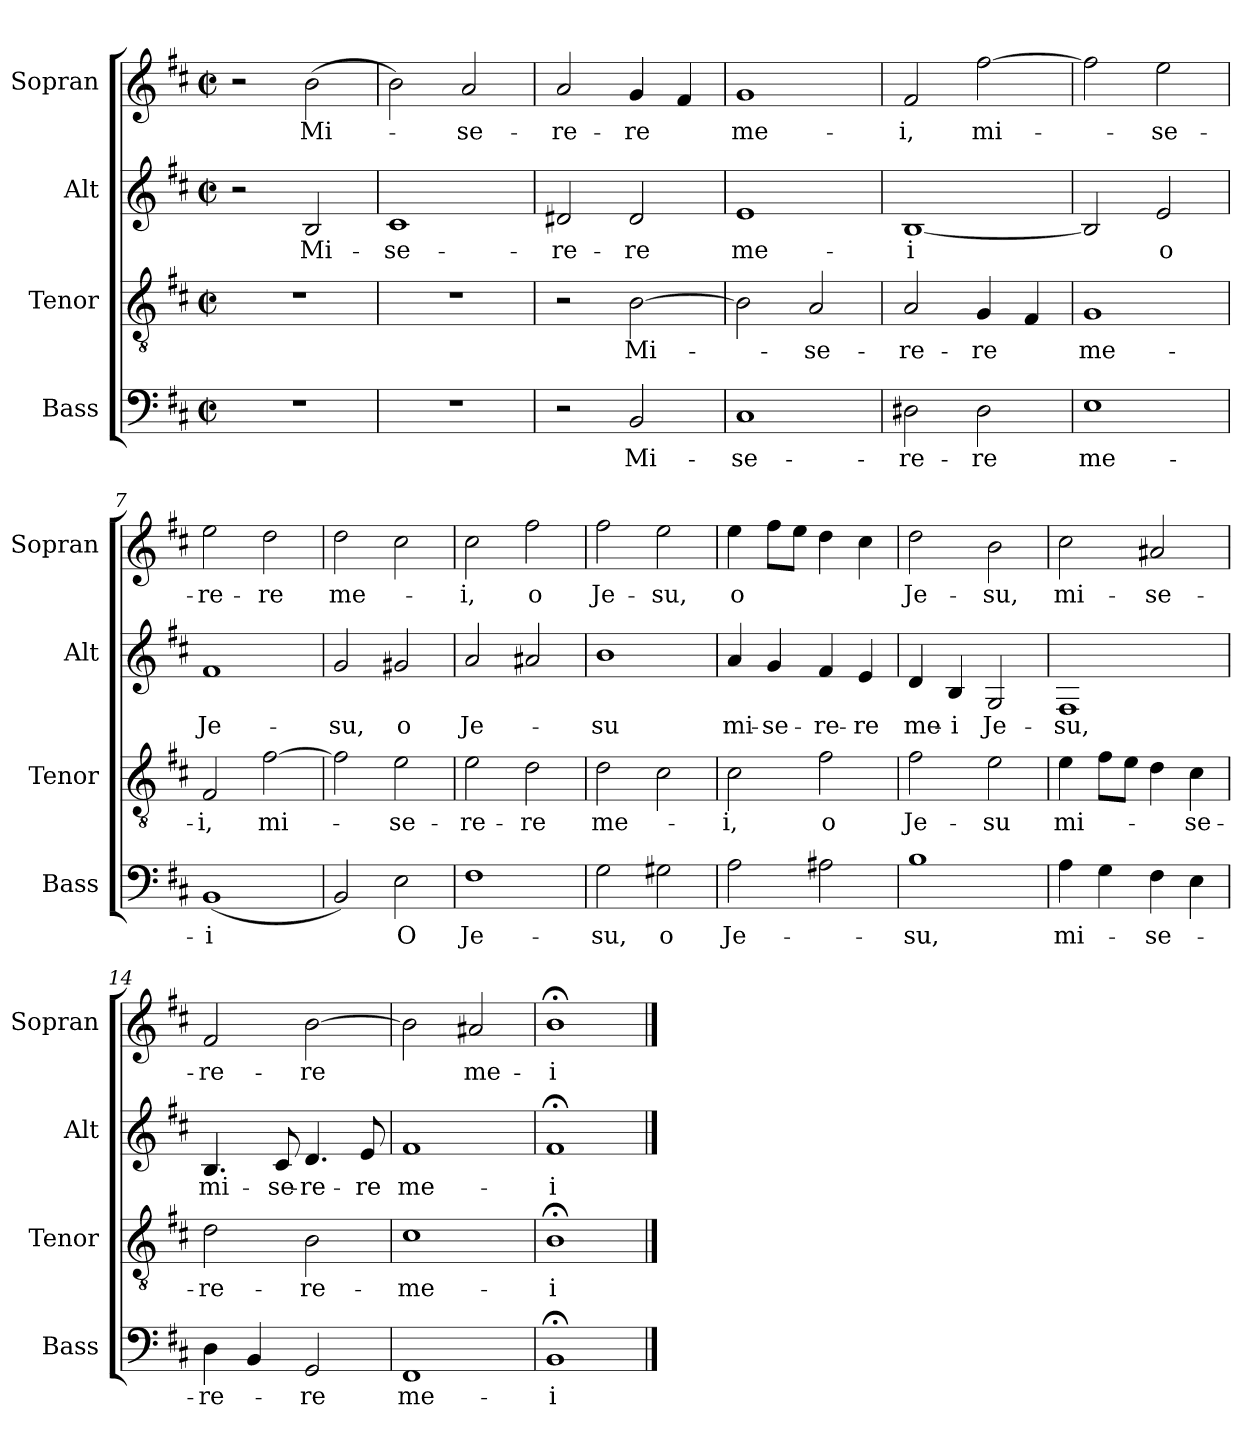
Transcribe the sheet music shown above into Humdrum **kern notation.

**kern	**text	**kern	**text	**kern	**text	**kern	**text
*part4	*part4	*part3	*part3	*part2	*part2	*part1	*part1
*staff4	*staff4	*staff3	*staff3	*staff2	*staff2	*staff1	*staff1
*I"Bass	*	*I"Tenor	*	*I"Alt	*	*I"Sopran	*
*I'Bass	*	*I'Tenor	*	*I'Alt	*	*I'Sopran	*
*clefF4	*	*clefGv2	*	*clefG2	*	*clefG2	*
*k[f#c#]	*	*k[f#c#]	*	*k[f#c#]	*	*k[f#c#]	*
*M2/2	*	*M2/2	*	*M2/2	*	*M2/2	*
*met(c|)	*	*met(c|)	*	*met(c|)	*	*met(c|)	*
*MM120	*	*MM120	*	*MM120	*	*MM120	*
=1	=1	=1	=1	=1	=1	=1	=1
1r	.	1r	.	2r	.	2r	.
.	.	.	.	2B/	Mi-	(2b\	Mi-
=2	=2	=2	=2	=2	=2	=2	=2
1r	.	1r	.	1c#	-se-	2b\)	.
.	.	.	.	.	.	2a/	-se-
=3	=3	=3	=3	=3	=3	=3	=3
2r	.	2r	.	2d#X/	-re-	2a/	-re-
2BB/	Mi-	[2B\	Mi-	2d#/	-re	4g/	-re
.	.	.	.	.	.	4f#/	.
=4	=4	=4	=4	=4	=4	=4	=4
1C#	-se-	2B\]	.	1e	me-	1g	me-
.	.	2A/	-se-	.	.	.	.
=5	=5	=5	=5	=5	=5	=5	=5
2D#X\	-re-	2A/	-re-	[1B	-i	2f#/	-i,
2D#\	-re	4G/	-re	.	.	[2ff#\	mi-
.	.	4F#/	.	.	.	.	.
=6	=6	=6	=6	=6	=6	=6	=6
1E	me-	1G	me-	2B/]	.	2ff#\]	.
.	.	.	.	2e/	o	2ee\	-se-
!!LO:LB:g=z
=7	=7	=7	=7	=7	=7	=7	=7
(1BB	-i	2F#/	-i,	1f#	Je-	2ee\	-re-
.	.	[2f#\	mi-	.	.	2dd\	-re
=8	=8	=8	=8	=8	=8	=8	=8
2BB/)	.	2f#\]	.	2g/	-su,	2dd\	me-
2E\	O	2e\	-se-	2g#X/	o	2cc#\	.
=9	=9	=9	=9	=9	=9	=9	=9
1F#	Je-	2e\	-re-	2a/	Je-	2cc#\	-i,
.	.	2d\	-re	2a#X/	.	2ff#\	o
=10	=10	=10	=10	=10	=10	=10	=10
2G\	-su,	2d\	me-	1b	-su	2ff#\	Je-
2G#X\	o	2c#\	.	.	.	2ee\	-su,
=11	=11	=11	=11	=11	=11	=11	=11
2A\	Je-	2c#\	-i,	4a/	mi-	4ee\	o
.	.	.	.	4g/	-se-	8ff#\L	.
.	.	.	.	.	.	8ee\J	.
2A#X\	.	2f#\	o	4f#/	-re-	4dd\	.
.	.	.	.	4e/	-re	4cc#\	.
=12	=12	=12	=12	=12	=12	=12	=12
1B	-su,	2f#\	Je-	4d/	me-	2dd\	Je-
.	.	.	.	4B/	-i	.	.
.	.	2e\	-su	2G/	Je-	2b\	-su,
!!LO:LB:g=z
=13	=13	=13	=13	=13	=13	=13	=13
4A\	mi-	4e\	mi-	1F#	-su,	2cc#\	mi-
4G\	.	8f#\L	.	.	.	.	.
.	.	8e\J	.	.	.	.	.
4F#\	-se-	4d\	.	.	.	2a#X/	-se-
4E\	.	4c#\	-se-	.	.	.	.
=14	=14	=14	=14	=14	=14	=14	=14
4D\	-re-	2d\	-re-	4.B/	mi-	2f#/	-re-
4BB/	.	.	.	.	.	.	.
.	.	.	.	8c#/	-se-	.	.
2GG/	-re	2B\	-re-	4.d/	-re-	[2b\	-re
.	.	.	.	8e/	-re	.	.
=15	=15	=15	=15	=15	=15	=15	=15
1FF#	me-	1c#	-me-	1f#	me-	2b\]	.
.	.	.	.	.	.	2a#X/	me-
=16	=16	=16	=16	=16	=16	=16	=16
1BB;<	-i	1B;<	-i	1f#;<	-i	1b;<	-i
==	==	==	==	==	==	==	==
*-	*-	*-	*-	*-	*-	*-	*-
